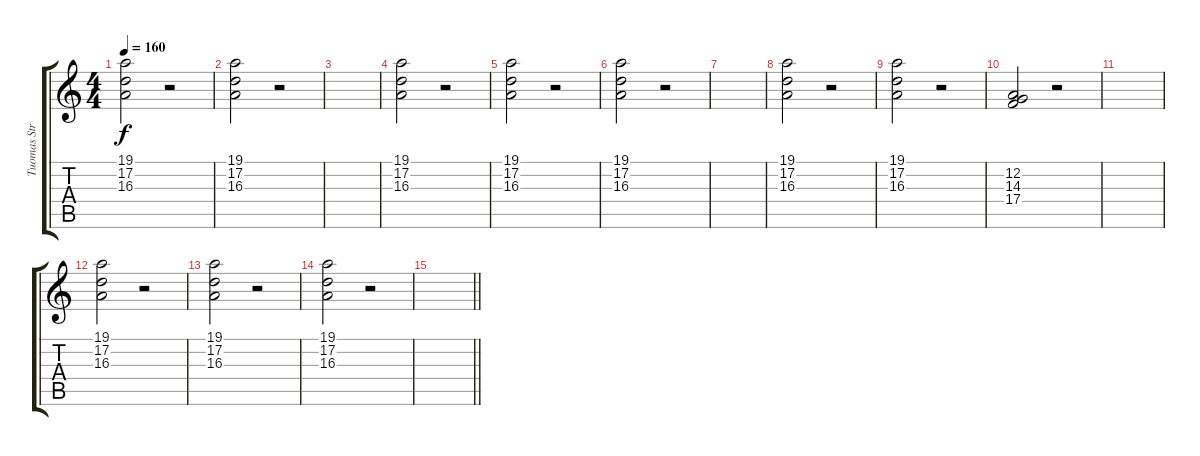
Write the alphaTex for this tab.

\track ("Tuomas Strings" "Tuomas Str") {instrument synthstrings2}
\staff {score tabs}
\tuning (D4 A3 F3 C3 G2 D2) {hide}
\ts (4 4)
\tempo 160
\clef g2
\ks c
(19.1 17.2 16.3).2{dy f} r.2 |
(19.1 17.2 16.3).2 r.2 |
|
(19.1 17.2 16.3).2 r.2 |
(19.1 17.2 16.3).2 r.2 |
(19.1 17.2 16.3).2 r.2 |
|
(19.1 17.2 16.3).2 r.2 |
(19.1 17.2 16.3).2 r.2 |
(12.2 14.3 17.4).2 r.2 |
|
(19.1 17.2 16.3).2 r.2 |
(19.1 17.2 16.3).2 r.2 |
(19.1 17.2 16.3).2 r.2 |
\barLineRight lightlight
